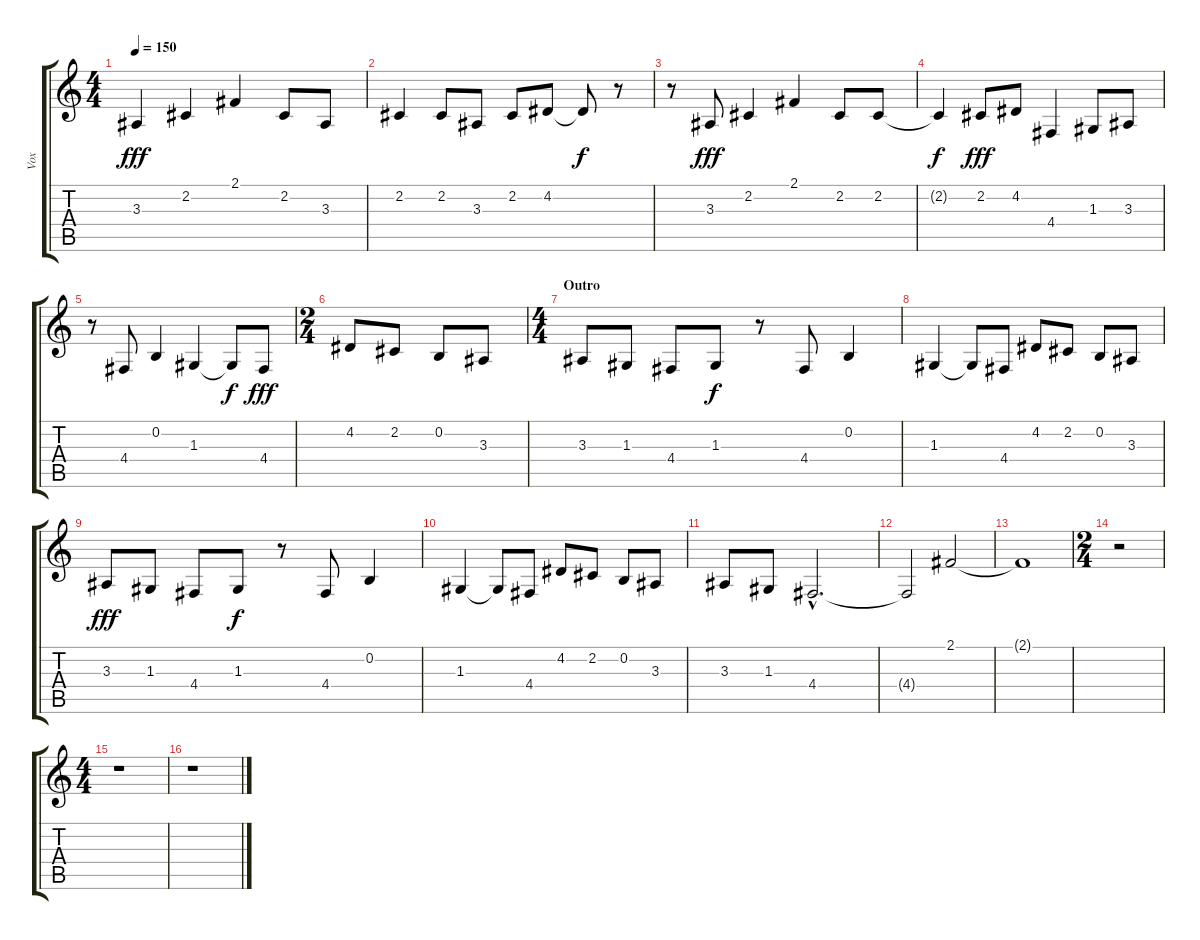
\track ("Vox" "Vox") {instrument bassoon}
\staff {score tabs}
\tuning (E4 B3 G3 D3 A2 E2) {hide}
\ts (4 4)
\tempo 150
\clef g2
\ks c
3.3.4{dy fff} 2.2.4 2.1.4 2.2.8 3.3.8 |
2.2.4 2.2.8 3.3.8 2.2.8 4.2.8 4.2{t}.8{dy f} r.8 |
r.8 3.3.8{dy fff} 2.2.4 2.1.4 2.2.8 2.2.8 |
2.2{t}.4{dy f} 2.2.8{dy fff} 4.2.8 4.4.4 1.3.8 3.3.8 |
r.8 4.4.8 0.2.4 1.3.4 1.3{t}.8{dy f} 4.4.8{dy fff} |
\ts (2 4)
4.2.8 2.2.8 0.2.8 3.3.8 |
\ts (4 4)
\section ("" "Outro")
3.3.8 1.3.8 4.4.8 1.3.8{dy f} r.8 4.4.8 0.2.4 |
1.3.4 1.3{t}.8 4.4.8 4.2.8 2.2.8 0.2.8 3.3.8 |
3.3.8{dy fff} 1.3.8 4.4.8 1.3.8{dy f} r.8 4.4.8 0.2.4 |
1.3.4 1.3{t}.8 4.4.8 4.2.8 2.2.8 0.2.8 3.3.8 |
3.3.8 1.3.8 4.4{hac}.2{d} |
4.4{t}.2 2.1.2 |
2.1{t}.1 |
\ts (2 4)
r.2 |
\ts (4 4)
r.1 |
r.1
